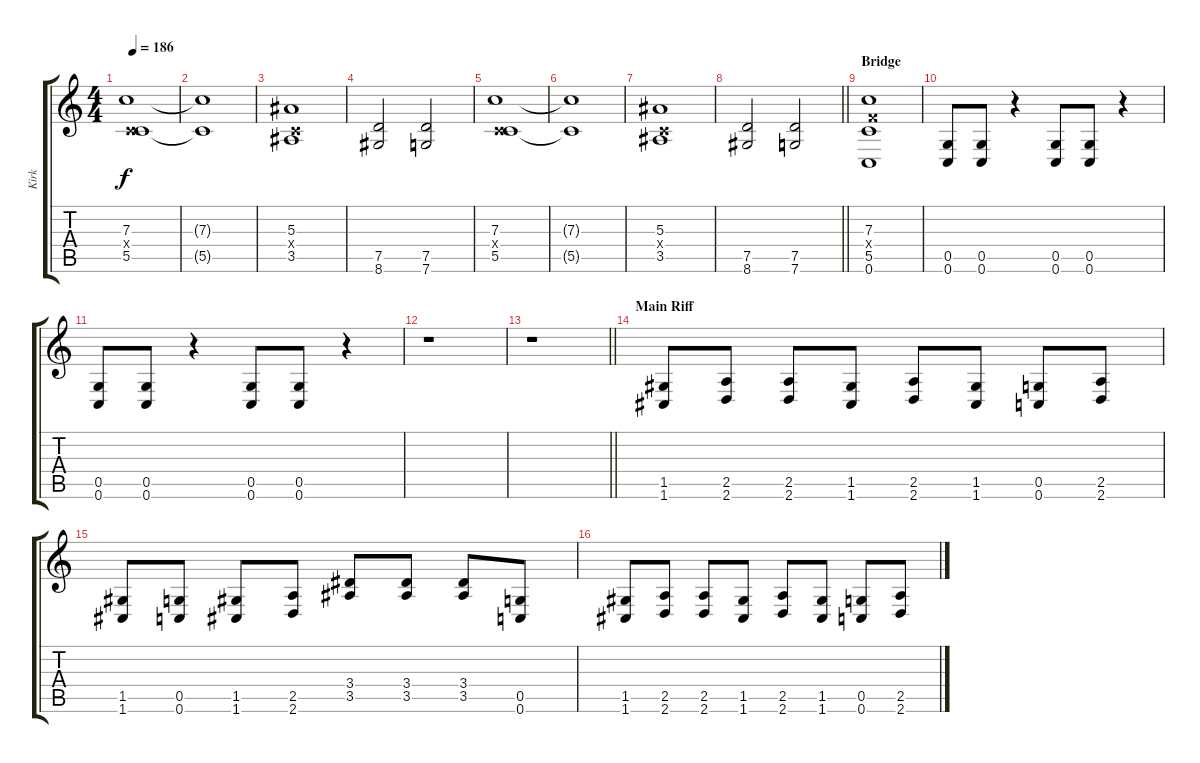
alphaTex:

\track ("Kirk" "Kirk") {instrument distortionguitar}
\staff {score tabs}
\tuning (D4 A3 F3 C3 G2 C2) {hide}
\ts (4 4)
\tempo 186
\clef g2
\ks c
(7.3 0.4{x} 5.5).1{dy f} |
(7.3{t} 5.5{t}).1 |
(5.3 0.4{x} 3.5).1 |
(7.5 8.6).2 (7.5 7.6).2 |
(7.3 0.4{x} 5.5).1 |
(7.3{t} 5.5{t}).1 |
(5.3 0.4{x} 3.5).1 |
\barLineRight lightlight
(7.5 8.6).2 (7.5 7.6).2 |
\section ("" "Bridge")
(7.3 5.4{x} 5.5 0.6).1 |
(0.5 0.6).8 (0.5 0.6).8 r.4 (0.5 0.6).8 (0.5 0.6).8 r.4 |
(0.5 0.6).8 (0.5 0.6).8 r.4 (0.5 0.6).8 (0.5 0.6).8 r.4 |
r.1 |
\barLineRight lightlight
r.1 |
\section ("" "Main Riff")
(1.5 1.6).8 (2.5 2.6).8 (2.5 2.6).8 (1.5 1.6).8 (2.5 2.6).8 (1.5 1.6).8 (0.5 0.6).8 (2.5 2.6).8 |
(1.5 1.6).8 (0.5 0.6).8 (1.5 1.6).8 (2.5 2.6).8 (3.4 3.5).8 (3.4 3.5).8 (3.4 3.5).8 (0.5 0.6).8 |
(1.5 1.6).8 (2.5 2.6).8 (2.5 2.6).8 (1.5 1.6).8 (2.5 2.6).8 (1.5 1.6).8 (0.5 0.6).8 (2.5 2.6).8
